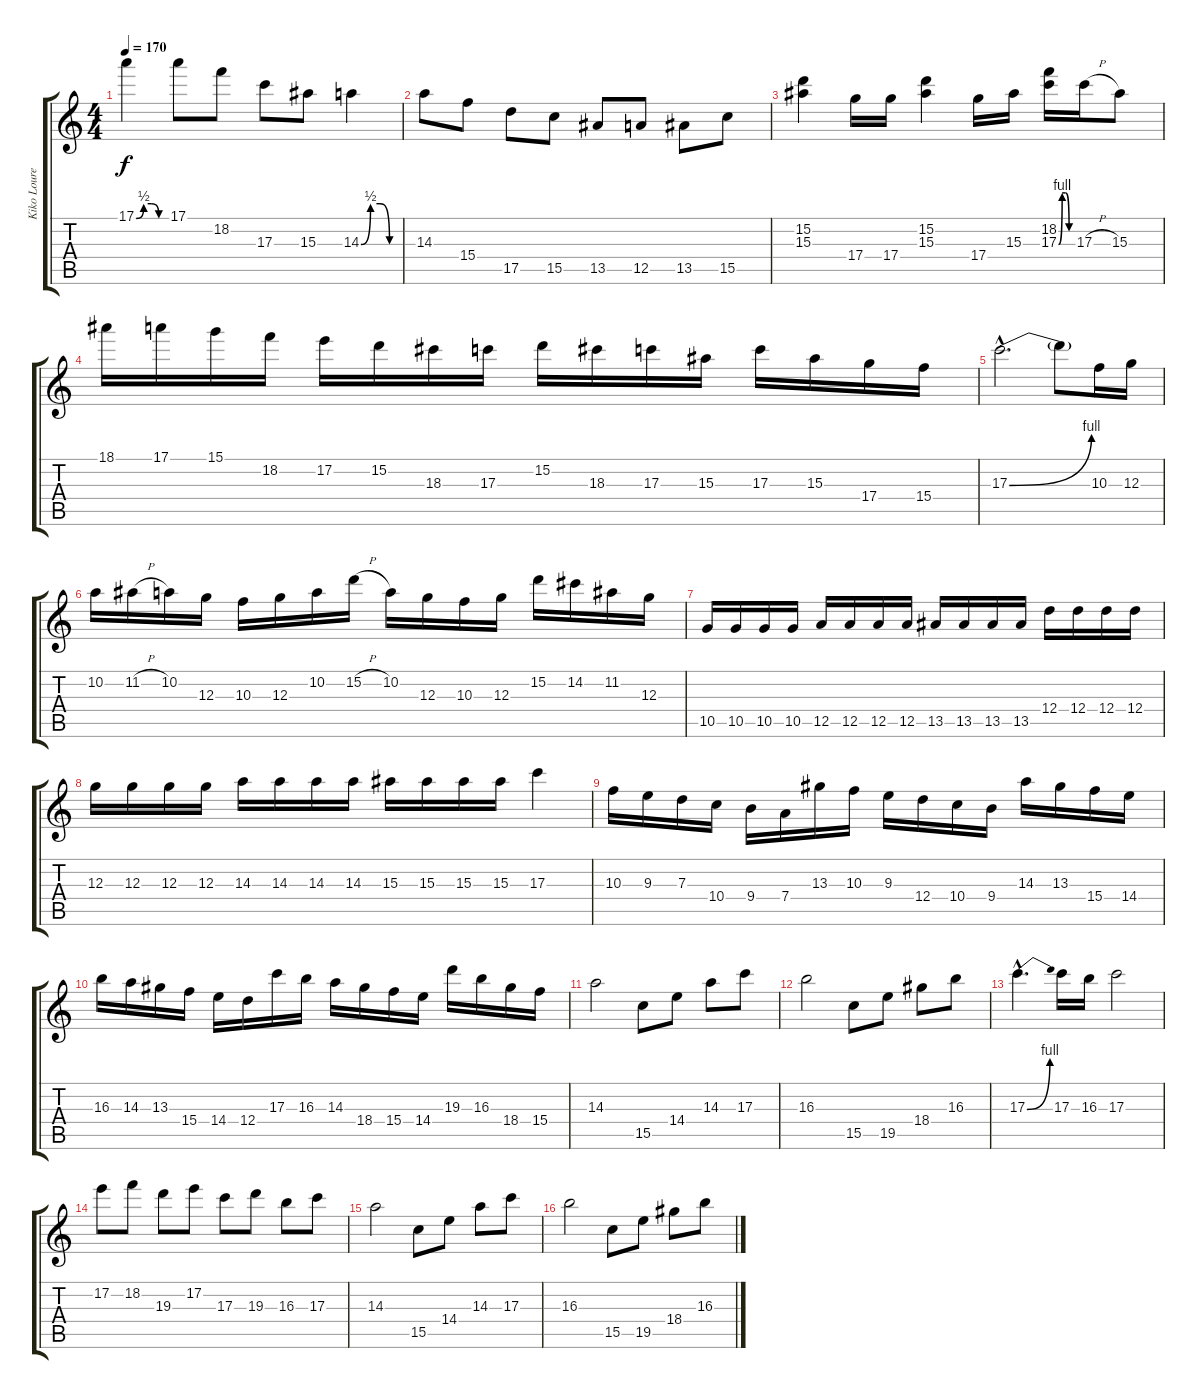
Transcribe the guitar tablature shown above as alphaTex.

\track ("Kiko Loureiro" "Kiko Loure") {instrument overdrivenguitar}
\staff {score tabs}
\tuning (E4 B3 G3 D3 A2 E2) {hide}
\ts (4 4)
\tempo 170
\clef g2
\ks c
17.1{be (custom 0 0 15 2 30 2 45 0 60 0)}.4{dy f} 17.1.8 18.2.8 17.3.8 15.3.8 14.3{be (custom 0 0 15 2 30 2 45 0 60 0)}.4 |
14.3.8 15.4.8 17.5.8 15.5.8 13.5.8 12.5.8 13.5.8 15.5.8 |
(15.2 15.3).4 17.4.16 17.4.16 (15.2 15.3).4 17.4.16 15.3.16 (18.2 17.3{be (custom 0 0 15 4 30 4 45 0 60 0)}).16 17.3{h}.16 15.3.8 |
18.1.16 17.1.16 15.1.16 18.2.16 17.2.16 15.2.16 18.3.16 17.3.16 15.2.16 18.3.16 17.3.16 15.3.16 17.3.16 15.3.16 17.4.16 15.4.16 |
17.3{be (bend 0 0 60 4) hac}.2{d} 17.3{t}.8 10.3.16 12.3.16 |
10.2.16 11.2{h}.16 10.2.16 12.3.16 10.3.16 12.3.16 10.2.16 15.2{h}.16 10.2.16 12.3.16 10.3.16 12.3.16 15.2.16 14.2.16 11.2.16 12.3.16 |
10.5.16 10.5.16 10.5.16 10.5.16 12.5.16 12.5.16 12.5.16 12.5.16 13.5.16 13.5.16 13.5.16 13.5.16 12.4.16 12.4.16 12.4.16 12.4.16 |
12.3.16 12.3.16 12.3.16 12.3.16 14.3.16 14.3.16 14.3.16 14.3.16 15.3.16 15.3.16 15.3.16 15.3.16 17.3.4 |
10.3.16 9.3.16 7.3.16 10.4.16 9.4.16 7.4.16 13.3.16 10.3.16 9.3.16 12.4.16 10.4.16 9.4.16 14.3.16 13.3.16 15.4.16 14.4.16 |
16.3.16 14.3.16 13.3.16 15.4.16 14.4.16 12.4.16 17.3.16 16.3.16 14.3.16 18.4.16 15.4.16 14.4.16 19.3.16 16.3.16 18.4.16 15.4.16 |
14.3.2 15.5.8 14.4.8 14.3.8 17.3.8 |
16.3.2 15.5.8 19.5.8 18.4.8 16.3.8 |
17.3{be (bend 0 0 60 4) hac}.4{d} 17.3.16 16.3.16 17.3.2 |
17.2.8 18.2.8 19.3.8 17.2.8 17.3.8 19.3.8 16.3.8 17.3.8 |
14.3.2 15.5.8 14.4.8 14.3.8 17.3.8 |
16.3.2 15.5.8 19.5.8 18.4.8 16.3.8
